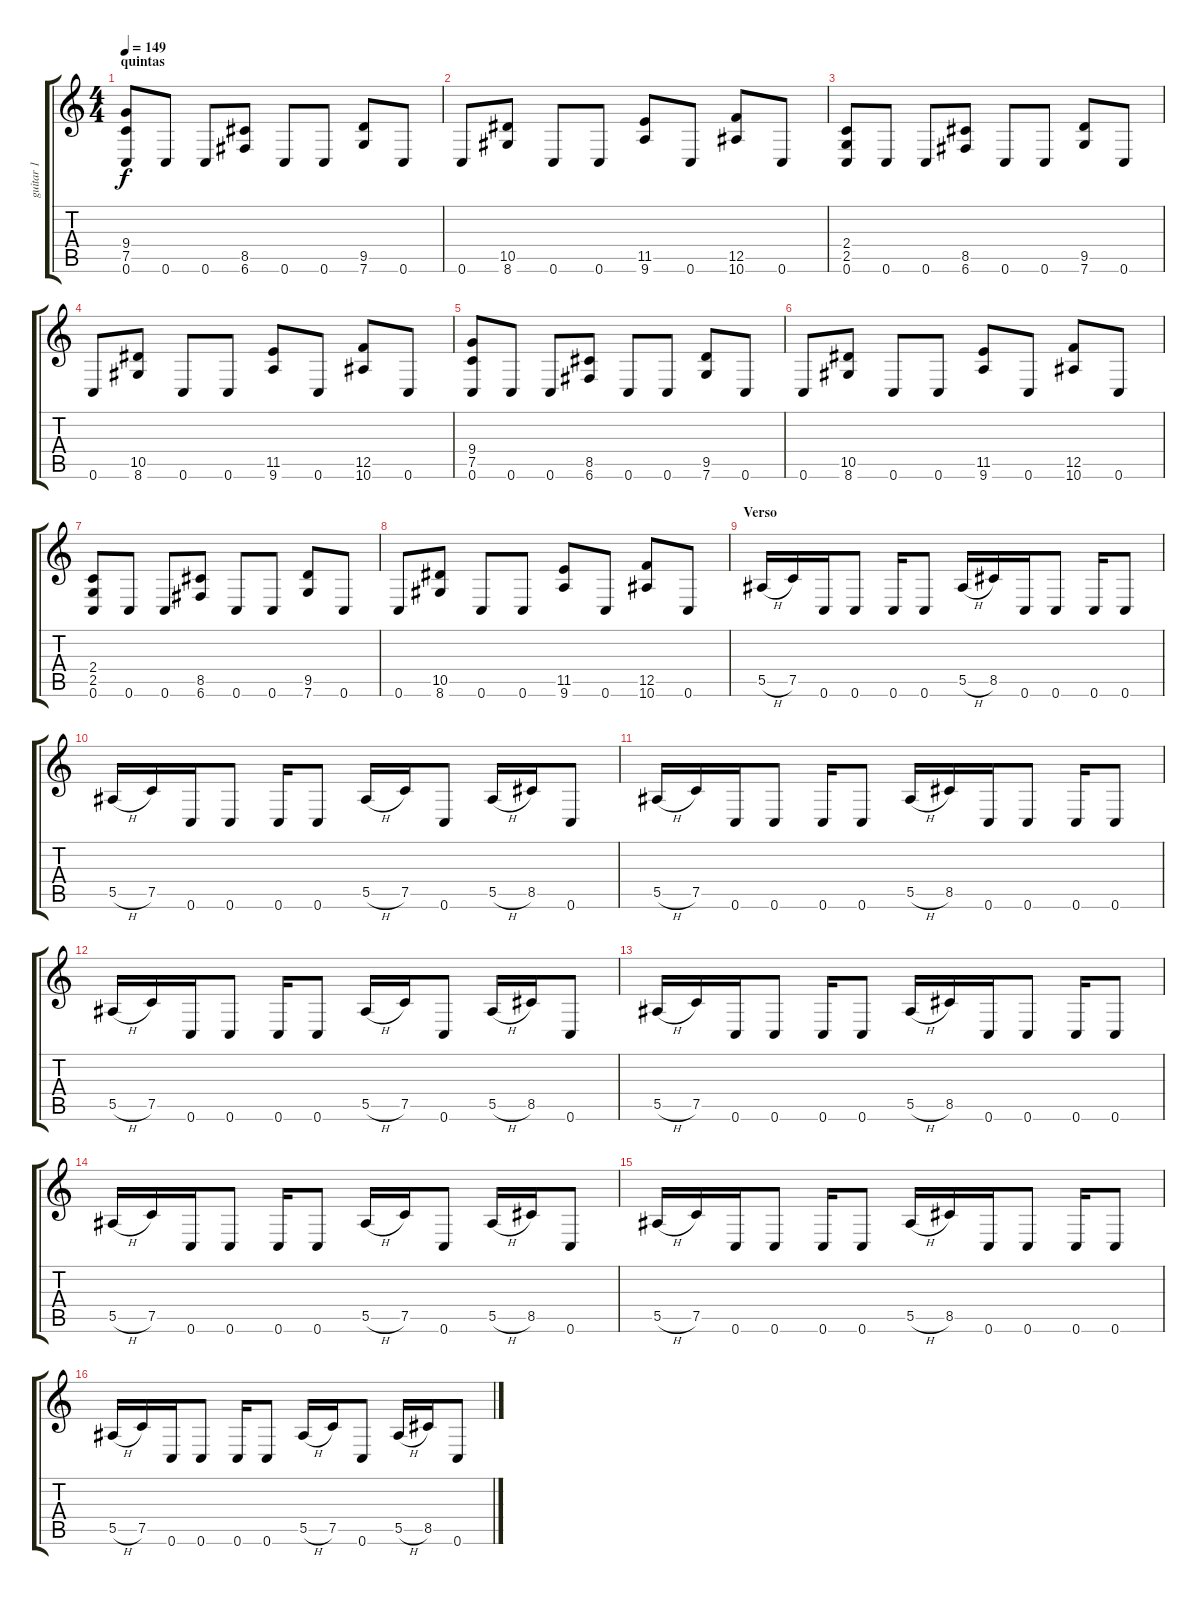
\track ("guitar 1" "guitar 1") {instrument overdrivenguitar}
\staff {score tabs}
\tuning (C4 G3 Eb3 Bb2 F2 C2) {hide}
\ts (4 4)
\section ("" "quintas")
\tempo 149
\clef g2
\ks c
(9.4 7.5 0.6).8{dy f} 0.6.8 0.6.8 (8.5 6.6).8 0.6.8 0.6.8 (9.5 7.6).8 0.6.8 |
0.6.8 (10.5 8.6).8 0.6.8 0.6.8 (11.5 9.6).8 0.6.8 (12.5 10.6).8 0.6.8 |
(2.4 2.5 0.6).8 0.6.8 0.6.8 (8.5 6.6).8 0.6.8 0.6.8 (9.5 7.6).8 0.6.8 |
0.6.8 (10.5 8.6).8 0.6.8 0.6.8 (11.5 9.6).8 0.6.8 (12.5 10.6).8 0.6.8 |
(9.4 7.5 0.6).8 0.6.8 0.6.8 (8.5 6.6).8 0.6.8 0.6.8 (9.5 7.6).8 0.6.8 |
0.6.8 (10.5 8.6).8 0.6.8 0.6.8 (11.5 9.6).8 0.6.8 (12.5 10.6).8 0.6.8 |
(2.4 2.5 0.6).8 0.6.8 0.6.8 (8.5 6.6).8 0.6.8 0.6.8 (9.5 7.6).8 0.6.8 |
0.6.8 (10.5 8.6).8 0.6.8 0.6.8 (11.5 9.6).8 0.6.8 (12.5 10.6).8 0.6.8 |
\section ("" "Verso")
5.5{h}.16 7.5.16 0.6.16 0.6.8 0.6.16 0.6.8 5.5{h}.16 8.5.16 0.6.16 0.6.8 0.6.16 0.6.8 |
5.5{h}.16 7.5.16 0.6.16 0.6.8 0.6.16 0.6.8 5.5{h}.16 7.5.16 0.6.8 5.5{h}.16 8.5.16 0.6.8 |
5.5{h}.16 7.5.16 0.6.16 0.6.8 0.6.16 0.6.8 5.5{h}.16 8.5.16 0.6.16 0.6.8 0.6.16 0.6.8 |
5.5{h}.16 7.5.16 0.6.16 0.6.8 0.6.16 0.6.8 5.5{h}.16 7.5.16 0.6.8 5.5{h}.16 8.5.16 0.6.8 |
5.5{h}.16 7.5.16 0.6.16 0.6.8 0.6.16 0.6.8 5.5{h}.16 8.5.16 0.6.16 0.6.8 0.6.16 0.6.8 |
5.5{h}.16 7.5.16 0.6.16 0.6.8 0.6.16 0.6.8 5.5{h}.16 7.5.16 0.6.8 5.5{h}.16 8.5.16 0.6.8 |
5.5{h}.16 7.5.16 0.6.16 0.6.8 0.6.16 0.6.8 5.5{h}.16 8.5.16 0.6.16 0.6.8 0.6.16 0.6.8 |
5.5{h}.16 7.5.16 0.6.16 0.6.8 0.6.16 0.6.8 5.5{h}.16 7.5.16 0.6.8 5.5{h}.16 8.5.16 0.6.8
